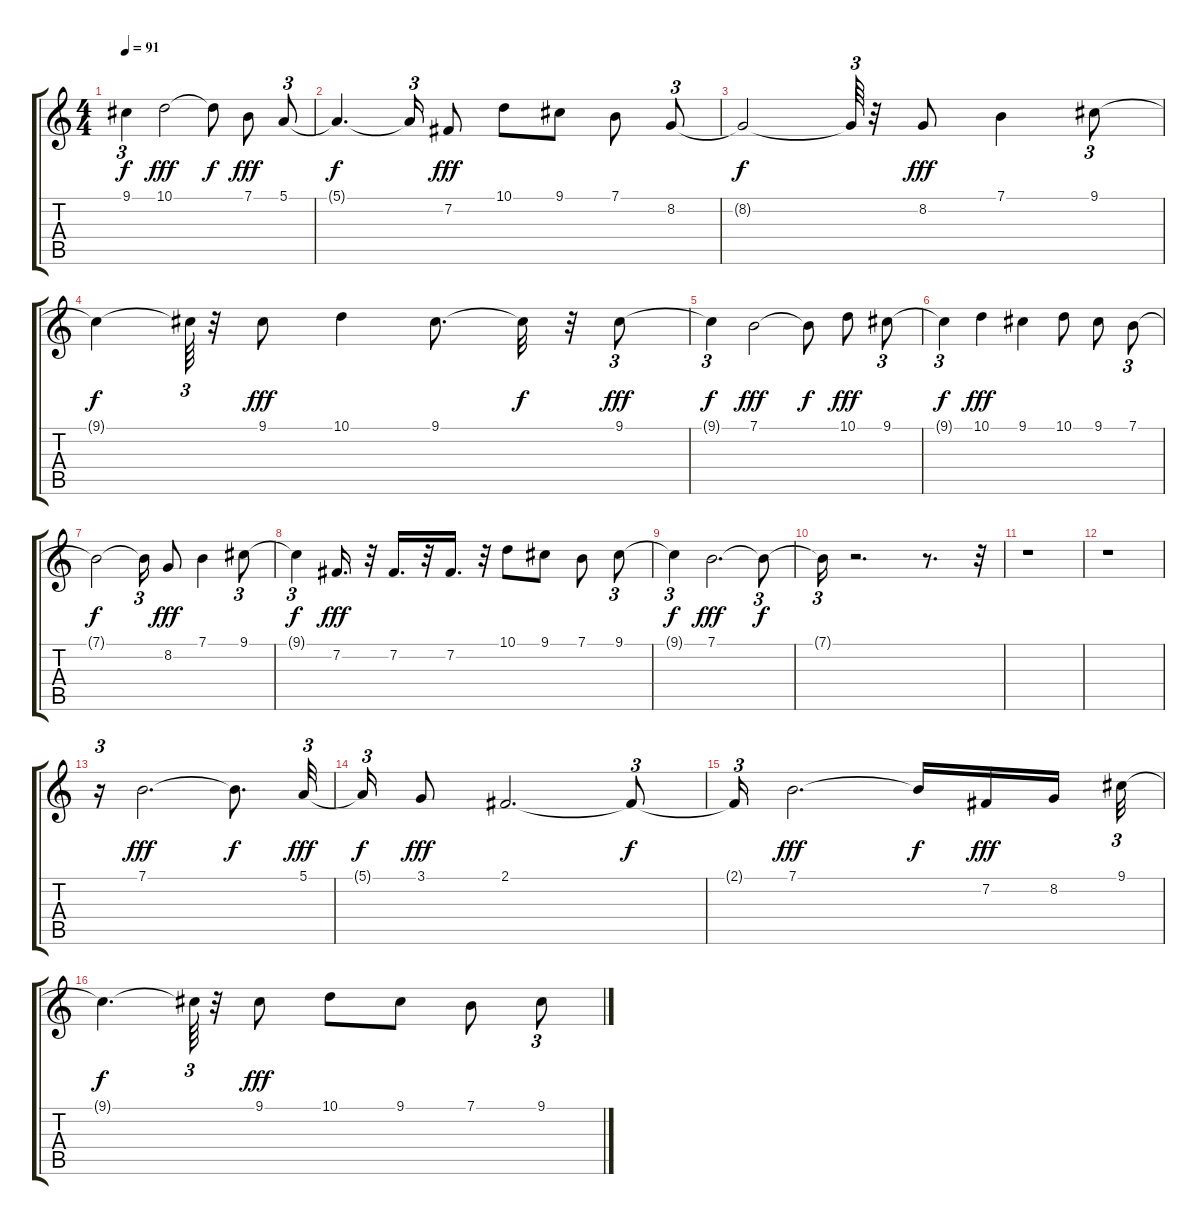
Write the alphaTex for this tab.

\track "" {instrument clarinet}
\staff {score tabs}
\tuning (E4 B3 G3 D3 A2 E2) {hide}
\ts (4 4)
\tempo 91
\clef g2
\ks c
9.1{t}.4{tu (3 2) dy f} 10.1.2{dy fff} 10.1{t}.8{dy f} 7.1.8{dy fff} 5.1.8{tu (3 2)} |
5.1{t}.4{d dy f} 5.1{t}.16{tu (3 2)} 7.2.8{dy fff} 10.1.8 9.1.8 7.1.8 8.2.8{tu (3 2)} |
8.2{t}.2{dy f} 8.2{t}.64{tu (3 2)} r.32 8.2.8{dy fff} 7.1.4 9.1.8{tu (3 2)} |
9.1{t}.4{dy f} 9.1{t}.64{tu (3 2)} r.32 9.1.8{dy fff} 10.1.4 9.1.8{d} 9.1{t}.32{dy f} r.32 9.1.8{tu (3 2) dy fff} |
9.1{t}.4{tu (3 2) dy f} 7.1.2{dy fff} 7.1{t}.8{dy f} 10.1.8{dy fff} 9.1.8{tu (3 2)} |
9.1{t}.4{tu (3 2) dy f} 10.1.4{dy fff} 9.1.4 10.1.8 9.1.8 7.1.8{tu (3 2)} |
7.1{t}.2{dy f} 7.1{t}.16{tu (3 2)} 8.2.8{dy fff} 7.1.4 9.1.8{tu (3 2)} |
9.1{t}.4{tu (3 2) dy f} 7.2.16{d dy fff} r.32 7.2.16{d} r.32 7.2.16{d} r.32 10.1.8 9.1.8 7.1.8 9.1.8{tu (3 2)} |
9.1{t}.4{tu (3 2) dy f} 7.1.2{d dy fff} 7.1{t}.8{tu (3 2) dy f} |
7.1{t}.16{tu (3 2)} r.2{d} r.8{d} r.32{tu (3 2)} |
r.1 |
r.1 |
r.16{tu (3 2)} 7.1.2{d dy fff} 7.1{t}.8{d dy f} 5.1.32{tu (3 2) dy fff} |
5.1{t}.16{tu (3 2) dy f} 3.1.8{dy fff} 2.1.2{d} 2.1{t}.8{tu (3 2) dy f} |
2.1{t}.16{tu (3 2)} 7.1.2{d dy fff} 7.1{t}.16{dy f} 7.2.16{dy fff} 8.2.16{beam splitsecondary} 9.1.32{tu (3 2)} |
9.1{t}.4{d dy f} 9.1{t}.64{tu (3 2)} r.32 9.1.8{dy fff} 10.1.8 9.1.8 7.1.8 9.1.8{tu (3 2)}
